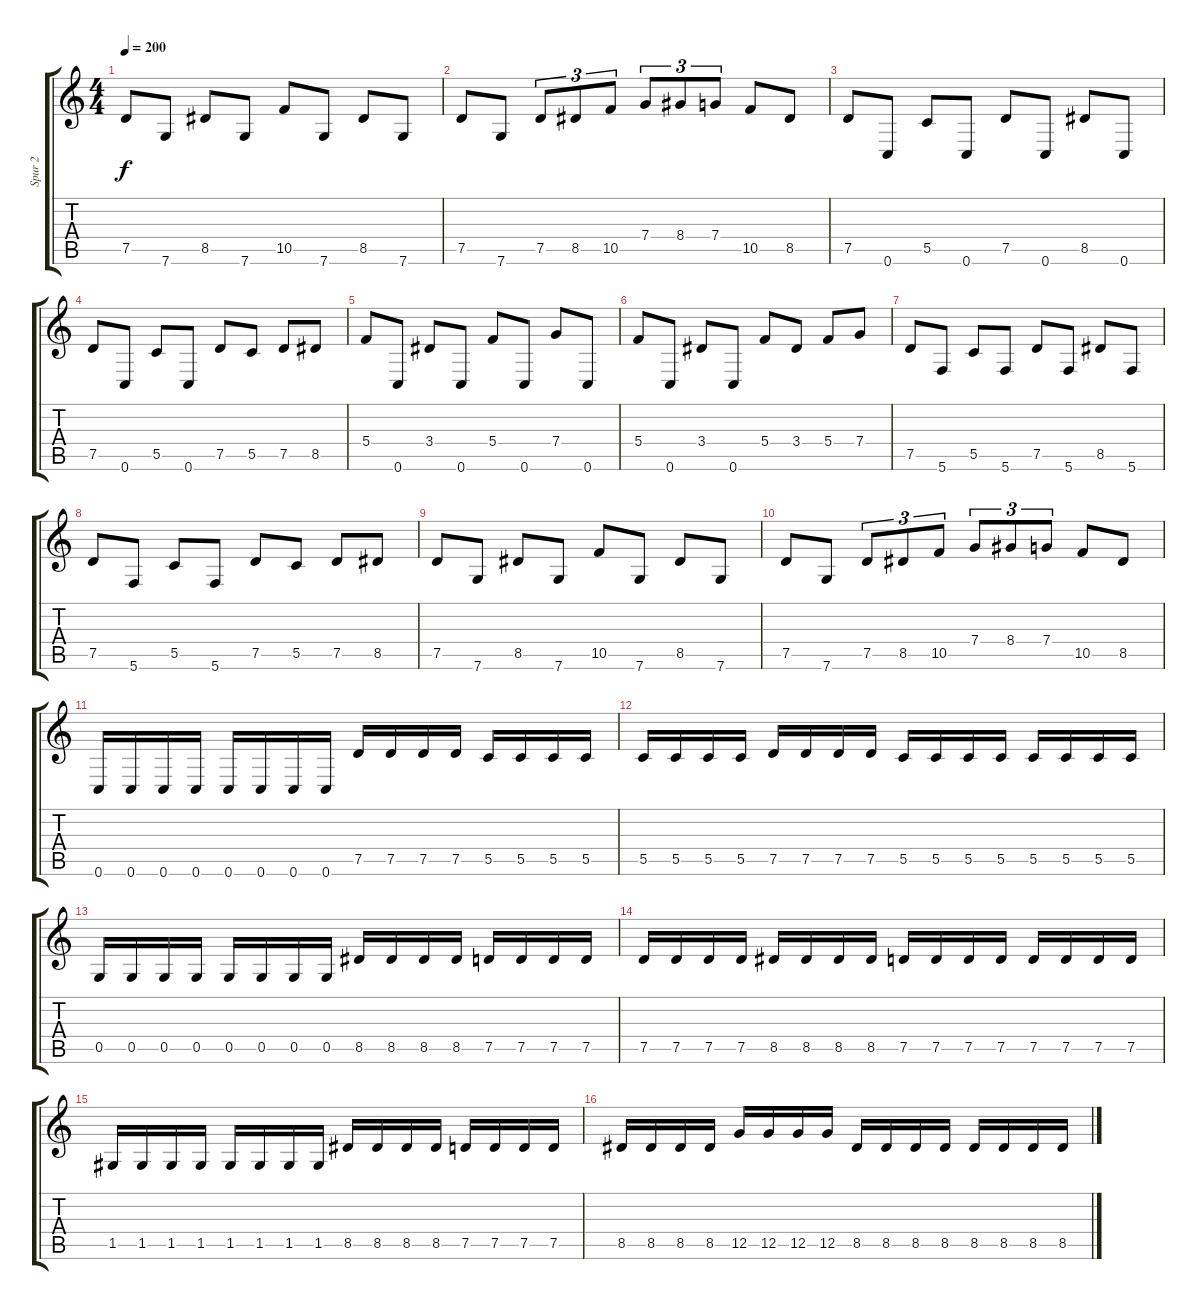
\track ("Spur 2" "Spur 2") {instrument distortionguitar}
\staff {score tabs}
\tuning (D4 A3 F3 C3 G2 C2) {hide}
\ts (4 4)
\tempo 200
\clef g2
\ks c
7.5.8{dy f} 7.6.8 8.5.8 7.6.8 10.5.8 7.6.8 8.5.8 7.6.8 |
7.5.8 7.6.8 7.5.8{tu (3 2)} 8.5.8{tu (3 2)} 10.5.8{tu (3 2)} 7.4.8{tu (3 2)} 8.4.8{tu (3 2)} 7.4.8{tu (3 2)} 10.5.8 8.5.8 |
7.5.8 0.6.8 5.5.8 0.6.8 7.5.8 0.6.8 8.5.8 0.6.8 |
7.5.8 0.6.8 5.5.8 0.6.8 7.5.8 5.5.8 7.5.8 8.5.8 |
5.4.8 0.6.8 3.4.8 0.6.8 5.4.8 0.6.8 7.4.8 0.6.8 |
5.4.8 0.6.8 3.4.8 0.6.8 5.4.8 3.4.8 5.4.8 7.4.8 |
7.5.8 5.6.8 5.5.8 5.6.8 7.5.8 5.6.8 8.5.8 5.6.8 |
7.5.8 5.6.8 5.5.8 5.6.8 7.5.8 5.5.8 7.5.8 8.5.8 |
7.5.8 7.6.8 8.5.8 7.6.8 10.5.8 7.6.8 8.5.8 7.6.8 |
7.5.8 7.6.8 7.5.8{tu (3 2)} 8.5.8{tu (3 2)} 10.5.8{tu (3 2)} 7.4.8{tu (3 2)} 8.4.8{tu (3 2)} 7.4.8{tu (3 2)} 10.5.8 8.5.8 |
0.6.16 0.6.16 0.6.16 0.6.16 0.6.16 0.6.16 0.6.16 0.6.16 7.5.16 7.5.16 7.5.16 7.5.16 5.5.16 5.5.16 5.5.16 5.5.16 |
5.5.16 5.5.16 5.5.16 5.5.16 7.5.16 7.5.16 7.5.16 7.5.16 5.5.16 5.5.16 5.5.16 5.5.16 5.5.16 5.5.16 5.5.16 5.5.16 |
0.5.16 0.5.16 0.5.16 0.5.16 0.5.16 0.5.16 0.5.16 0.5.16 8.5.16 8.5.16 8.5.16 8.5.16 7.5.16 7.5.16 7.5.16 7.5.16 |
7.5.16 7.5.16 7.5.16 7.5.16 8.5.16 8.5.16 8.5.16 8.5.16 7.5.16 7.5.16 7.5.16 7.5.16 7.5.16 7.5.16 7.5.16 7.5.16 |
1.5.16 1.5.16 1.5.16 1.5.16 1.5.16 1.5.16 1.5.16 1.5.16 8.5.16 8.5.16 8.5.16 8.5.16 7.5.16 7.5.16 7.5.16 7.5.16 |
8.5.16 8.5.16 8.5.16 8.5.16 12.5.16 12.5.16 12.5.16 12.5.16 8.5.16 8.5.16 8.5.16 8.5.16 8.5.16 8.5.16 8.5.16 8.5.16
